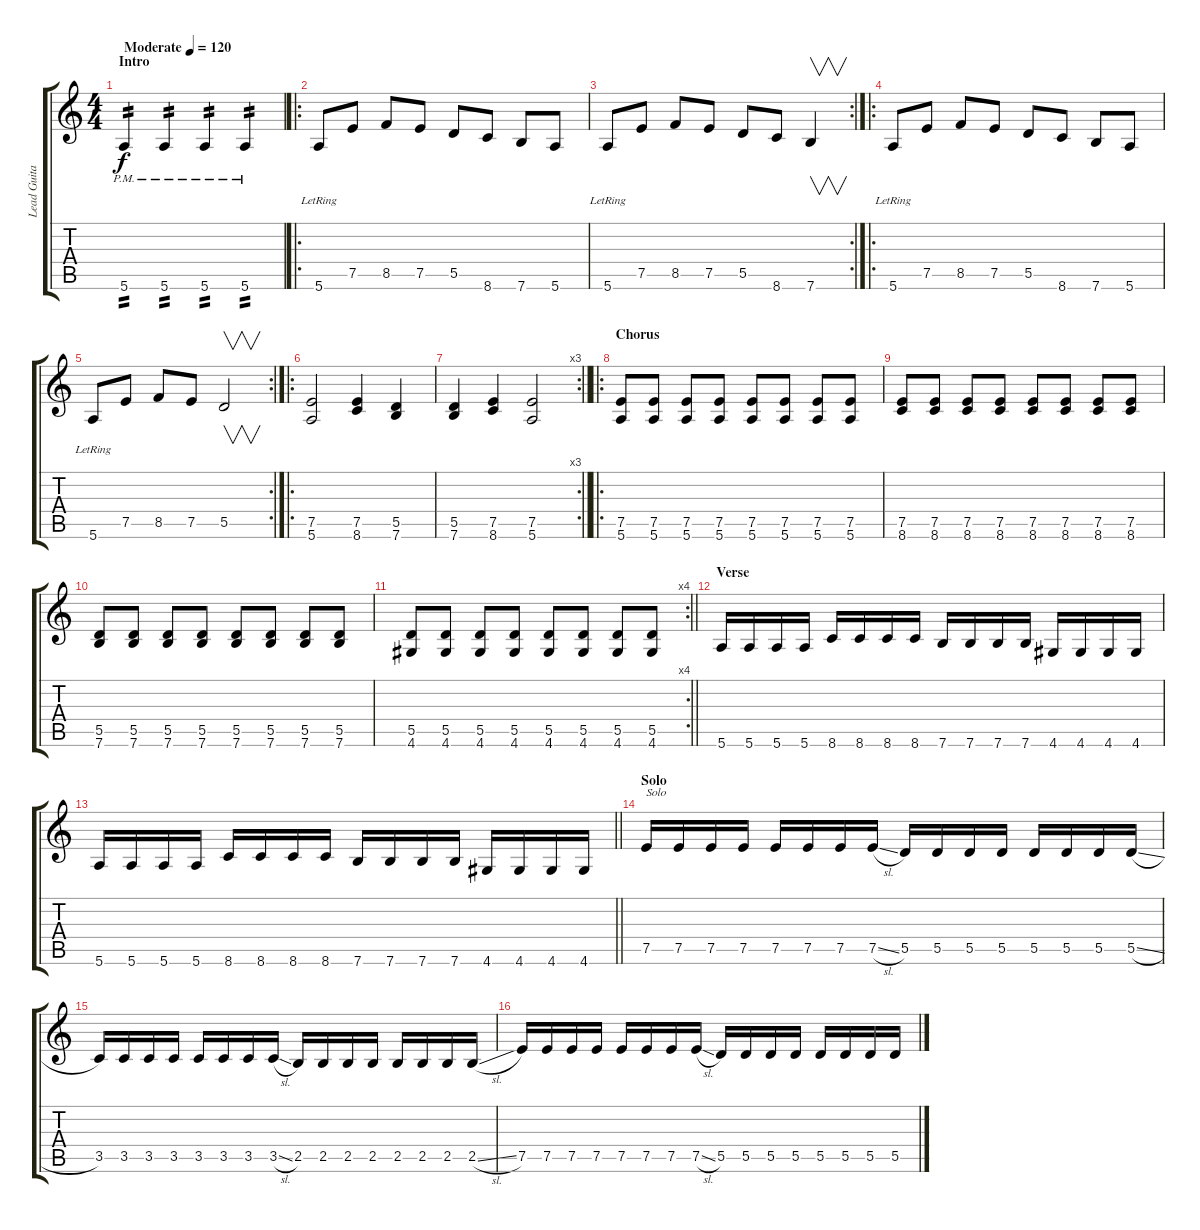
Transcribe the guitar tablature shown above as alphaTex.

\track ("Lead Guitarist" "Lead Guita") {instrument overdrivenguitar}
\staff {score tabs}
\tuning (E4 B3 G3 D3 A2 E2) {hide}
\ts (4 4)
\section ("" "Intro")
\tempo (120 "Moderate")
\clef g2
\ks c
5.6{pm}.4{tp 2 dy f instrument overdrivenguitar} 5.6{pm}.4{tp 2} 5.6{pm}.4{tp 2} 5.6{pm}.4{tp 2} |
\ro
5.6{lr}.8 7.5.8 8.5.8 7.5.8 5.5.8 8.6.8 7.6.8 5.6.8 |
\rc 2
5.6{lr}.8 7.5.8 8.5.8 7.5.8 5.5.8 8.6.8 7.6.4{v} |
\ro
5.6{lr}.8 7.5.8 8.5.8 7.5.8 5.5.8 8.6.8 7.6.8 5.6.8 |
\rc 2
5.6{lr}.8 7.5.8 8.5.8 7.5.8 5.5.2{v} |
\ro
(7.5 5.6).2 (7.5 8.6).4 (5.5 7.6).4 |
\rc 3
\barLineRight lightlight
(5.5 7.6).4 (7.5 8.6).4 (7.5 5.6).2 |
\ro
\section ("" "Chorus")
(7.5 5.6).8 (7.5 5.6).8 (7.5 5.6).8 (7.5 5.6).8 (7.5 5.6).8 (7.5 5.6).8 (7.5 5.6).8 (7.5 5.6).8 |
(7.5 8.6).8 (7.5 8.6).8 (7.5 8.6).8 (7.5 8.6).8 (7.5 8.6).8 (7.5 8.6).8 (7.5 8.6).8 (7.5 8.6).8 |
(5.5 7.6).8 (5.5 7.6).8 (5.5 7.6).8 (5.5 7.6).8 (5.5 7.6).8 (5.5 7.6).8 (5.5 7.6).8 (5.5 7.6).8 |
\rc 4
\barLineRight lightlight
(5.5 4.6).8 (5.5 4.6).8 (5.5 4.6).8 (5.5 4.6).8 (5.5 4.6).8 (5.5 4.6).8 (5.5 4.6).8 (5.5 4.6).8 |
\section ("" "Verse")
5.6.16 5.6.16 5.6.16 5.6.16 8.6.16 8.6.16 8.6.16 8.6.16 7.6.16 7.6.16 7.6.16 7.6.16 4.6.16 4.6.16 4.6.16 4.6.16 |
\barLineRight lightlight
5.6.16 5.6.16 5.6.16 5.6.16 8.6.16 8.6.16 8.6.16 8.6.16 7.6.16 7.6.16 7.6.16 7.6.16 4.6.16 4.6.16 4.6.16 4.6.16 |
\section ("" "Solo")
7.5.16{txt "Solo"} 7.5.16 7.5.16 7.5.16 7.5.16 7.5.16 7.5.16 7.5{sl}.16 5.5.16 5.5.16 5.5.16 5.5.16 5.5.16 5.5.16 5.5.16 5.5{sl}.16 |
3.5.16 3.5.16 3.5.16 3.5.16 3.5.16 3.5.16 3.5.16 3.5{sl}.16 2.5.16 2.5.16 2.5.16 2.5.16 2.5.16 2.5.16 2.5.16 2.5{sl}.16 |
7.5.16 7.5.16 7.5.16 7.5.16 7.5.16 7.5.16 7.5.16 7.5{sl}.16 5.5.16 5.5.16 5.5.16 5.5.16 5.5.16 5.5.16 5.5.16 5.5{sl}.16
